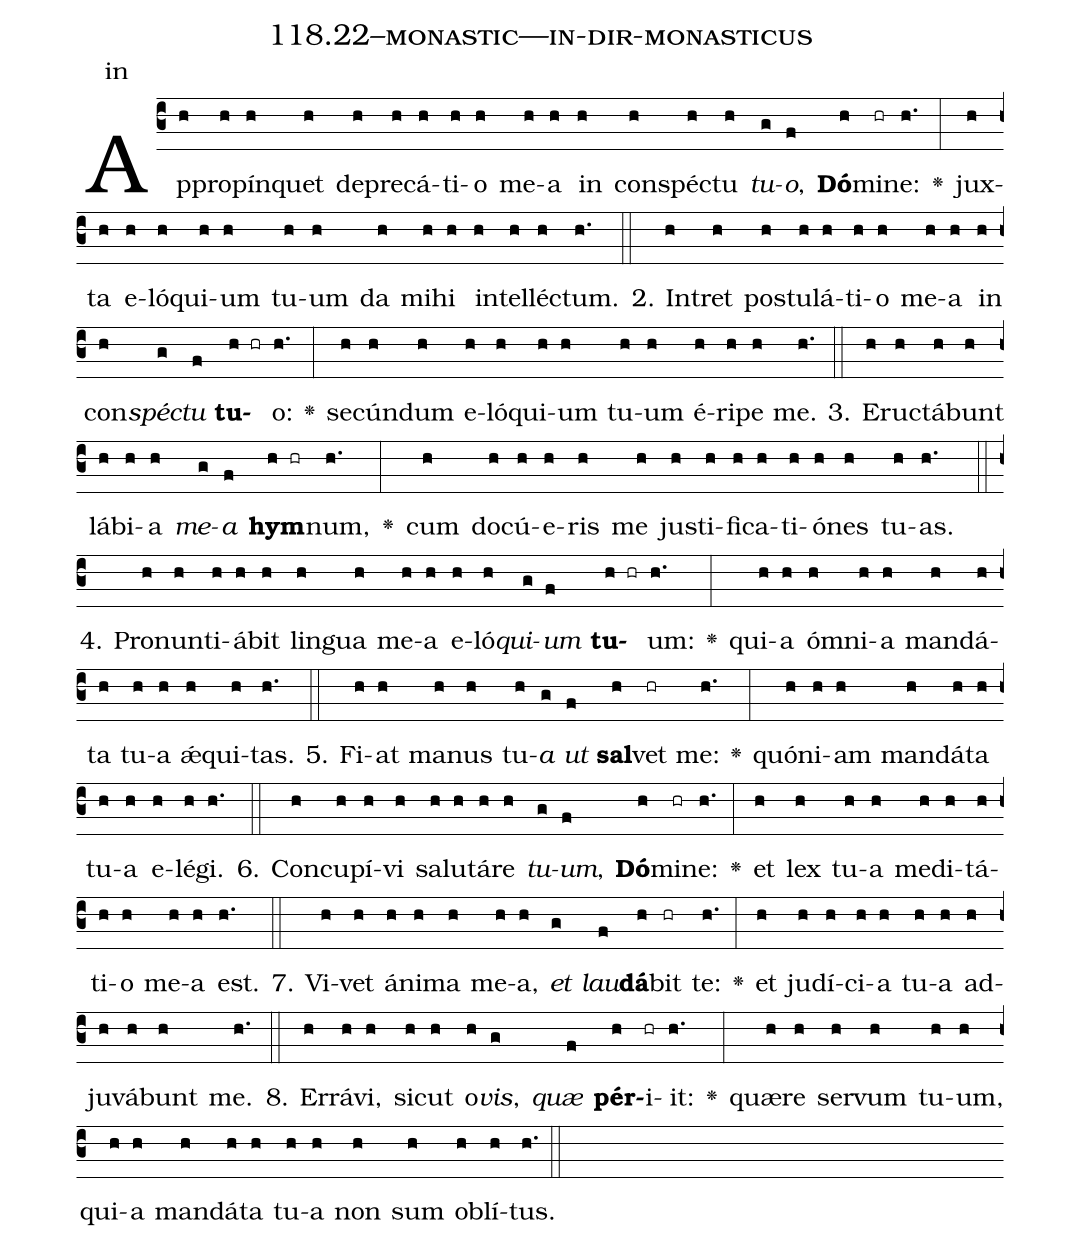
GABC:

name: 118.22--monastic---in-dir-monasticus;
annotation: in;
%%
(c3)Ap(h)pro(h)pín(h)quet(h) de(h)pre(h)cá(h)ti(h)o(h) me(h)a(h) in(h) con(h)spéc(h)tu(h) <i>tu</i>(g)<i>o</i>,(f) <b>Dó</b>(h)mi(hr)ne:(h.) <v>\greheightstar</v>(:) jux(h)ta(h) e(h)ló(h)qui(h)um(h) tu(h)um(h) da(h) mi(h)hi(h) in(h)tel(h)léc(h)tum.(h.) (::)
2. In(h)tret(h) pos(h)tu(h)lá(h)ti(h)o(h) me(h)a(h) in(h) con(h)<i>spéc</i>(g)<i>tu</i>(f) <b>tu</b>(h hr)o:(h.) <v>\greheightstar</v>(:) se(h)cún(h)dum(h) e(h)ló(h)qui(h)um(h) tu(h)um(h) é(h)ri(h)pe(h) me.(h.) (::)
3. E(h)ruc(h)tá(h)bunt(h) lá(h)bi(h)a(h) <i>me</i>(g)<i>a</i>(f) <b>hym</b>(h hr)num,(h.) <v>\greheightstar</v>(:) cum(h) do(h)cú(h)e(h)ris(h) me(h) jus(h)ti(h)fi(h)ca(h)ti(h)ó(h)nes(h) tu(h)as.(h.) (::)
4. Pro(h)nun(h)ti(h)á(h)bit(h) lin(h)gua(h) me(h)a(h) e(h)ló(h)<i>qui</i>(g)<i>um</i>(f) <b>tu</b>(h hr)um:(h.) <v>\greheightstar</v>(:) qui(h)a(h) óm(h)ni(h)a(h) man(h)dá(h)ta(h) tu(h)a(h) ǽ(h)qui(h)tas.(h.) (::)
5. Fi(h)at(h) ma(h)nus(h) tu(h)<i>a</i>(g) <i>ut</i>(f) <b>sal</b>(h)vet(hr) me:(h.) <v>\greheightstar</v>(:) quón(h)i(h)am(h) man(h)dá(h)ta(h) tu(h)a(h) e(h)lé(h)gi.(h.) (::)
6. Con(h)cu(h)pí(h)vi(h) sa(h)lu(h)tá(h)re(h) <i>tu</i>(g)<i>um</i>,(f) <b>Dó</b>(h)mi(hr)ne:(h.) <v>\greheightstar</v>(:) et(h) lex(h) tu(h)a(h) me(h)di(h)tá(h)ti(h)o(h) me(h)a(h) est.(h.) (::)
7. Vi(h)vet(h) á(h)ni(h)ma(h) me(h)a,(h) <i>et</i>(g) <i>lau</i>(f)<b>dá</b>(h)bit(hr) te:(h.) <v>\greheightstar</v>(:) et(h) ju(h)dí(h)ci(h)a(h) tu(h)a(h) ad(h)ju(h)vá(h)bunt(h) me.(h.) (::)
8. Er(h)rá(h)vi,(h) sic(h)ut(h) o(h)<i>vis</i>,(g) <i>quæ</i>(f) <b>pér</b>(h)i(hr)it:(h.) <v>\greheightstar</v>(:) quæ(h)re(h) ser(h)vum(h) tu(h)um,(h) qui(h)a(h) man(h)dá(h)ta(h) tu(h)a(h) non(h) sum(h) ob(h)lí(h)tus.(h.) (::)
